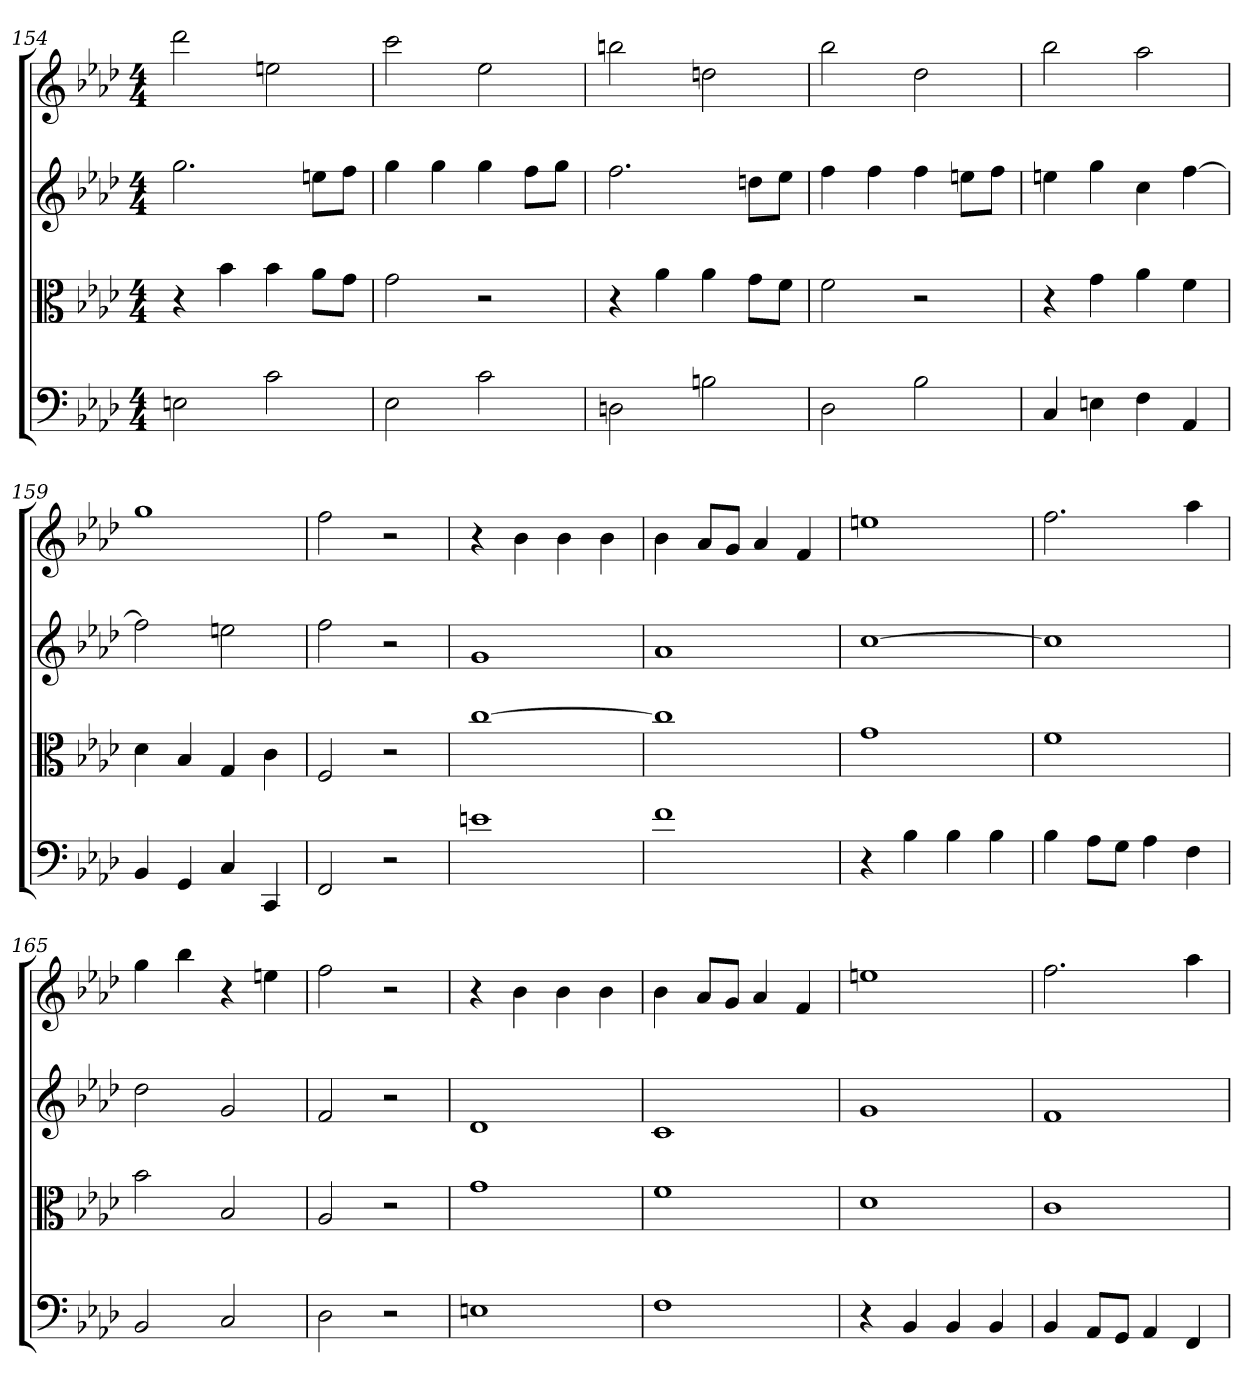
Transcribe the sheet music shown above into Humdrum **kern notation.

**kern	**kern	**kern	**kern
*part4	*part3	*part2	*part1
*staff4	*staff3	*staff2	*staff1
*clefF4	*clefC3	*clefG2	*clefG2
*k[b-e-a-d-]	*k[b-e-a-d-]	*k[b-e-a-d-]	*k[b-e-a-d-]
*M4/4	*M4/4	*M4/4	*M4/4
=154	=154	=154	=154
2En	4r	2.gg	2ddd-
.	4b-	.	.
2c	4b-	.	2een
.	8a-L	8eenL	.
.	8gJ	8ffJ	.
=155	=155	=155	=155
2E-	2g	4gg	2ccc
.	.	4gg	.
2c	2r	4gg	2ee-
.	.	8ffL	.
.	.	8ggJ	.
=156	=156	=156	=156
2Dn	4r	2.ff	2bbn
.	4a-	.	.
2Bn	4a-	.	2ddn
.	8gL	8ddnL	.
.	8fJ	8ee-J	.
=157	=157	=157	=157
2D-	2f	4ff	2bb-
.	.	4ff	.
2B-	2r	4ff	2dd-
.	.	8eenL	.
.	.	8ffJ	.
=158	=158	=158	=158
4C	4r	4een	2bb-
4En	4g	4gg	.
4F	4a-	4cc	2aa-
4AA-	4f	[4ff	.
=159	=159	=159	=159
4BB-	4d-	2ff]	1gg
4GG	4B-	.	.
4C	4G	2een	.
4CC	4c	.	.
=160	=160	=160	=160
2FF	2F	2ff	2ff
2r	2r	2r	2r
=161	=161	=161	=161
1en	[1cc	1g	4r
.	.	.	4b-
.	.	.	4b-
.	.	.	4b-
=162	=162	=162	=162
1f	1cc]	1a-	4b-
.	.	.	8a-L
.	.	.	8gJ
.	.	.	4a-
.	.	.	4f
=163	=163	=163	=163
4r	1g	[1cc	1een
4B-	.	.	.
4B-	.	.	.
4B-	.	.	.
=164	=164	=164	=164
4B-	1f	1cc]	2.ff
8A-L	.	.	.
8GJ	.	.	.
4A-	.	.	.
4F	.	.	4aa-
=165	=165	=165	=165
2BB-	2b-	2dd-	4gg
.	.	.	4bb-
2C	2B-	2g	4r
.	.	.	4een
=166	=166	=166	=166
2D-	2A-	2f	2ff
2r	2r	2r	2r
=167	=167	=167	=167
1En	1g	1d-	4r
.	.	.	4b-
.	.	.	4b-
.	.	.	4b-
=168	=168	=168	=168
1F	1f	1c	4b-
.	.	.	8a-L
.	.	.	8gJ
.	.	.	4a-
.	.	.	4f
=169	=169	=169	=169
4r	1d-	1g	1een
4BB-	.	.	.
4BB-	.	.	.
4BB-	.	.	.
=170	=170	=170	=170
4BB-	1c	1f	2.ff
8AA-L	.	.	.
8GGJ	.	.	.
4AA-	.	.	.
4FF	.	.	4aa-
=	=	=	=
*-	*-	*-	*-
